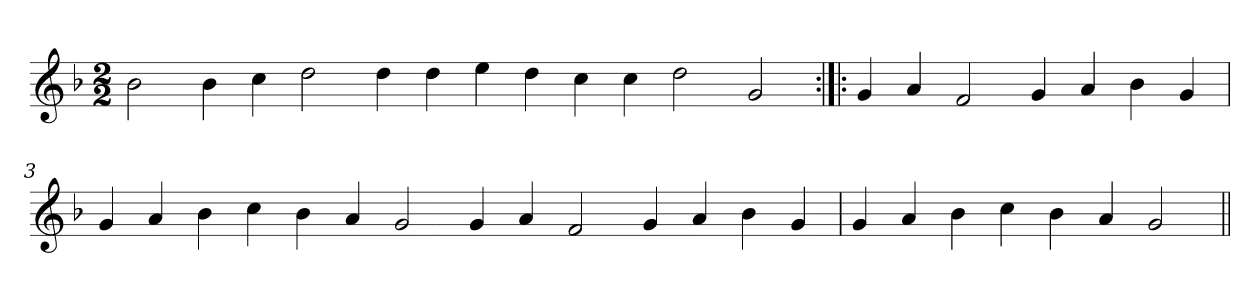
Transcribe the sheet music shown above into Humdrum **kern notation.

**kern
*part1
*staff1
*clefG2
*k[b-]
*F:
*M2/2
=1
2b-\
4b-\
4cc\
2dd\
4dd\
4dd\
4ee\
4dd\
4cc\
4cc\
2dd\
2g/
=2:|!|:
4g/
4a/
2f/
4g/
4a/
4b-\
4g/
!!LO:LB:g=z
=3
4g/
4a/
4b-\
4cc\
4b-\
4a/
2g/
4g/
4a/
2f/
4g/
4a/
4b-\
4g/
=4
4g/
4a/
4b-\
4cc\
4b-\
4a/
2g/
=||
*-
